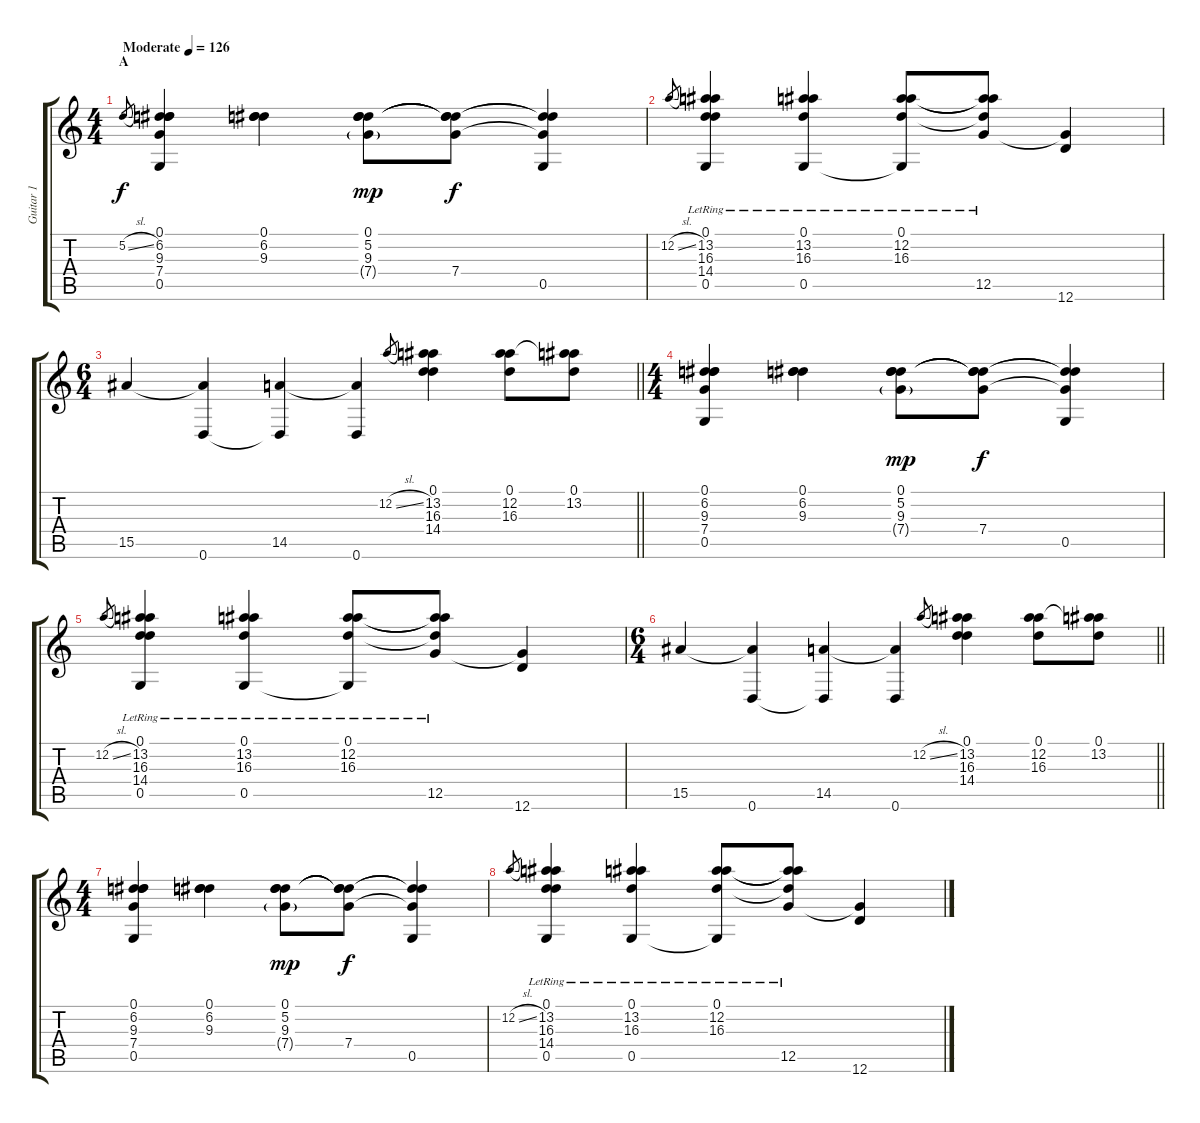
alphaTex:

\track ("Guitar 1" "Guitar 1") {instrument distortionguitar}
\staff {score tabs}
\tuning (D4 A3 F3 C3 G2 D2) {hide}
\ts (4 4)
\section ("" "A")
\tempo (126 "Moderate")
\clef g2
\ks c
5.2{sl}.8{gr dy f instrument distortionguitar} (0.1 6.2 9.3 7.4 0.5).4 (0.1 6.2 9.3).4 (0.1 5.2 9.3 7.4{g}).8{dy mp} (0.1{t} 5.2{t} 9.3{t} 7.4).8{dy f} (0.1{t} 9.3{t} 7.4{t} 0.5).4 |
12.2{sl}.8{gr} (0.1 13.2{lr} 16.3{lr} 14.4{lr} 0.5).4 (0.1 13.2{lr} 16.3 0.5).4 (0.1 12.2{lr} 16.3 0.5{t}).8 (0.1{t} 12.2{t} 16.3{t} 12.5{lr}).8 (12.5{t} 12.6).4 |
\ts (6 4)
\barLineRight lightlight
15.5.4 (15.5{t} 0.6).4 (14.5 0.6{t}).4 (14.5{t} 0.6).4 12.2{sl}.8{gr} (0.1 13.2 16.3 14.4).4 (0.1 12.2 16.3).8 (0.1 13.2 16.3{t}).8 |
\ts (4 4)
\section ("" "")
(0.1 6.2 9.3 7.4 0.5).4 (0.1 6.2 9.3).4 (0.1 5.2 9.3 7.4{g}).8{dy mp} (0.1{t} 5.2{t} 9.3{t} 7.4).8{dy f} (0.1{t} 9.3{t} 7.4{t} 0.5).4 |
12.2{sl}.8{gr} (0.1 13.2{lr} 16.3{lr} 14.4{lr} 0.5).4 (0.1 13.2{lr} 16.3 0.5).4 (0.1 12.2{lr} 16.3 0.5{t}).8 (0.1{t} 12.2{t} 16.3{t} 12.5{lr}).8 (12.5{t} 12.6).4 |
\ts (6 4)
\barLineRight lightlight
15.5.4 (15.5{t} 0.6).4 (14.5 0.6{t}).4 (14.5{t} 0.6).4 12.2{sl}.8{gr} (0.1 13.2 16.3 14.4).4 (0.1 12.2 16.3).8 (0.1 13.2 16.3{t}).8 |
\ts (4 4)
\section ("" "")
(0.1 6.2 9.3 7.4 0.5).4 (0.1 6.2 9.3).4 (0.1 5.2 9.3 7.4{g}).8{dy mp} (0.1{t} 5.2{t} 9.3{t} 7.4).8{dy f} (0.1{t} 9.3{t} 7.4{t} 0.5).4 |
12.2{sl}.8{gr} (0.1 13.2{lr} 16.3{lr} 14.4{lr} 0.5).4 (0.1 13.2{lr} 16.3 0.5).4 (0.1 12.2{lr} 16.3 0.5{t}).8 (0.1{t} 12.2{t} 16.3{t} 12.5{lr}).8 (12.5{t} 12.6).4
